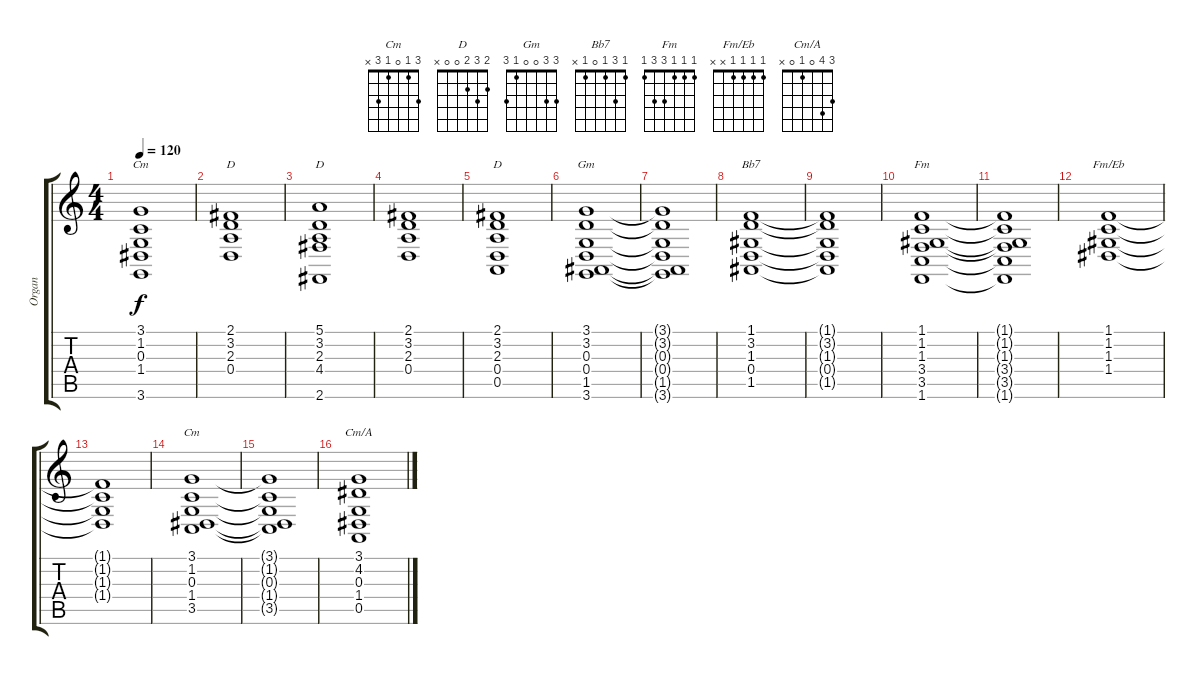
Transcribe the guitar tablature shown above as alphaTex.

\track ("Organ" "Organ") {instrument drawbarorgan}
\staff {score tabs}
\tuning (E4 B3 G3 D3 A2 E2) {hide}
\chord ("Cm" 3 1 0 1 x 3)
\chord ("D" 2 3 2 0 x x)
\chord ("D" 5 3 2 4 x 2)
\chord ("D" 2 3 2 0 0 x)
\chord ("Gm" 3 3 0 0 1 3)
\chord ("Bb7" 1 3 1 0 1 x)
\chord ("Fm" 1 1 1 3 3 1)
\chord ("Fm/Eb" 1 1 1 1 x x)
\chord ("Cm" 3 1 0 1 3 x)
\chord ("Cm/A" 3 4 0 1 0 x)
\ts (4 4)
\tempo 120
\clef g2
\ks c
(3.1 1.2 0.3 1.4 3.6).1{ch "Cm" dy f} |
(2.1 3.2 2.3 0.4).1{ch "D"} |
(5.1 3.2 2.3 4.4 2.6).1{ch "D"} |
(2.1 3.2 2.3 0.4).1 |
(2.1 3.2 2.3 0.4 0.5).1{ch "D"} |
(3.1 3.2 0.3 0.4 1.5 3.6).1{ch "Gm"} |
(3.1{t} 3.2{t} 0.3{t} 0.4{t} 1.5{t} 3.6{t}).1 |
(1.1 3.2 1.3 0.4 1.5).1{ch "Bb7"} |
(1.1{t} 3.2{t} 1.3{t} 0.4{t} 1.5{t}).1 |
(1.1 1.2 1.3 3.4 3.5 1.6).1{ch "Fm"} |
(1.1{t} 1.2{t} 1.3{t} 3.4{t} 3.5{t} 1.6{t}).1 |
(1.1 1.2 1.3 1.4).1{ch "Fm/Eb"} |
(1.1{t} 1.2{t} 1.3{t} 1.4{t}).1 |
(3.1 1.2 0.3 1.4 3.5).1{ch "Cm"} |
(3.1{t} 1.2{t} 0.3{t} 1.4{t} 3.5{t}).1 |
(3.1 4.2 0.3 1.4 0.5).1{ch "Cm/A"}
